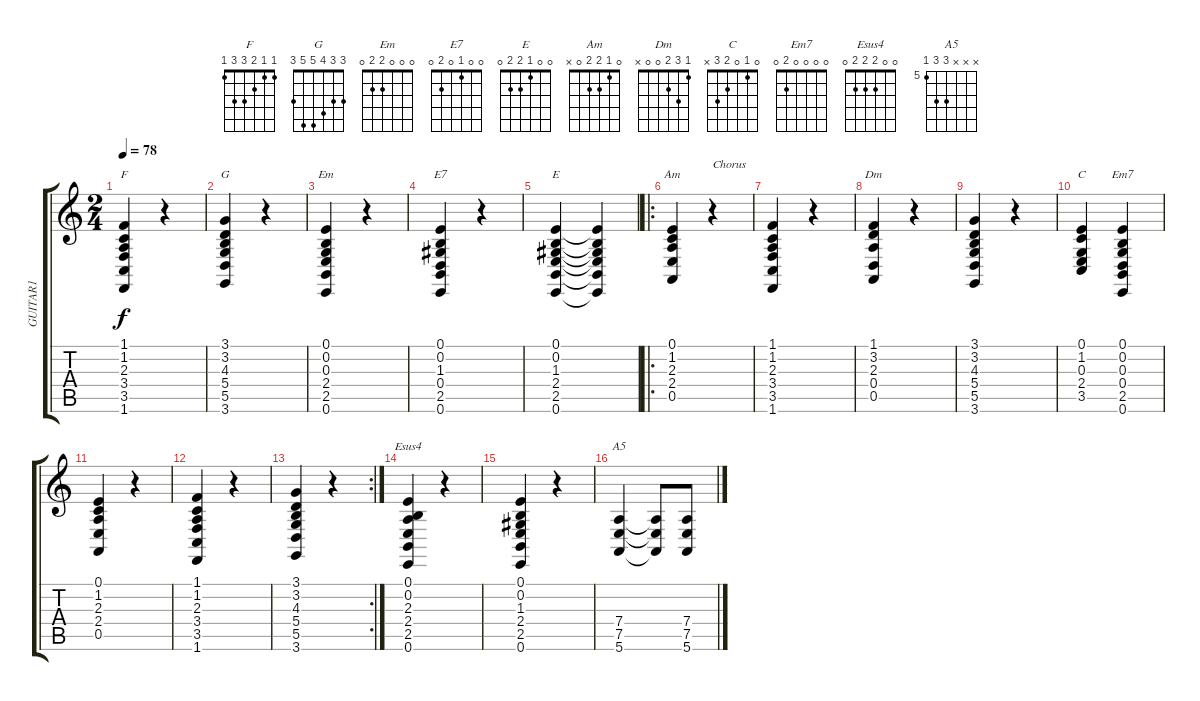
\track ("GUITAR1" "GUITAR1") {instrument acousticgrandpiano}
\staff {score tabs}
\tuning (E4 B3 G3 D3 A2 E2) {hide}
\chord ("F" 1 1 2 3 3 1)
\chord ("G" 3 3 4 5 5 3)
\chord ("Em" 0 0 0 2 2 0)
\chord ("E7" 0 0 1 0 2 0)
\chord ("E" 0 0 1 2 2 0)
\chord ("Am" 0 1 2 2 0 x)
\chord ("Dm" 1 3 2 0 0 x)
\chord ("C" 0 1 0 2 3 x)
\chord ("Em7" 0 0 0 0 2 0)
\chord ("Esus4" 0 0 2 2 2 0)
\chord ("A5" x x x 7 7 5) {firstfret 5}
\ts (2 4)
\tempo 78
\clef g2
\ks c
(1.1 1.2 2.3 3.4 3.5 1.6).4{ch "F" dy f} r.4 |
(3.1 3.2 4.3 5.4 5.5 3.6).4{ch "G"} r.4 |
(0.1 0.2 0.3 2.4 2.5 0.6).4{ch "Em"} r.4 |
(0.1 0.2 1.3 0.4 2.5 0.6).4{ch "E7"} r.4 |
(0.1 0.2 1.3 2.4 2.5 0.6).4{ch "E"} (0.1{t} 0.2{t} 1.3{t} 2.4{t} 2.5{t} 0.6{t}).4 |
\ro
(0.1 1.2 2.3 2.4 0.5).4{ch "Am"} r.4{txt "Chorus"} |
(1.1 1.2 2.3 3.4 3.5 1.6).4 r.4 |
(1.1 3.2 2.3 0.4 0.5).4{ch "Dm"} r.4 |
(3.1 3.2 4.3 5.4 5.5 3.6).4 r.4 |
(0.1 1.2 0.3 2.4 3.5).4{ch "C"} (0.1 0.2 0.3 0.4 2.5 0.6).4{ch "Em7"} |
(0.1 1.2 2.3 2.4 0.5).4 r.4 |
(1.1 1.2 2.3 3.4 3.5 1.6).4 r.4 |
\rc 2
(3.1 3.2 4.3 5.4 5.5 3.6).4 r.4 |
(0.1 0.2 2.3 2.4 2.5 0.6).4{ch "Esus4"} r.4 |
(0.1 0.2 1.3 2.4 2.5 0.6).4 r.4 |
(7.4 7.5 5.6).4{ch "A5"} (7.4{t} 7.5{t} 5.6{t}).8 (7.4 7.5 5.6).8
